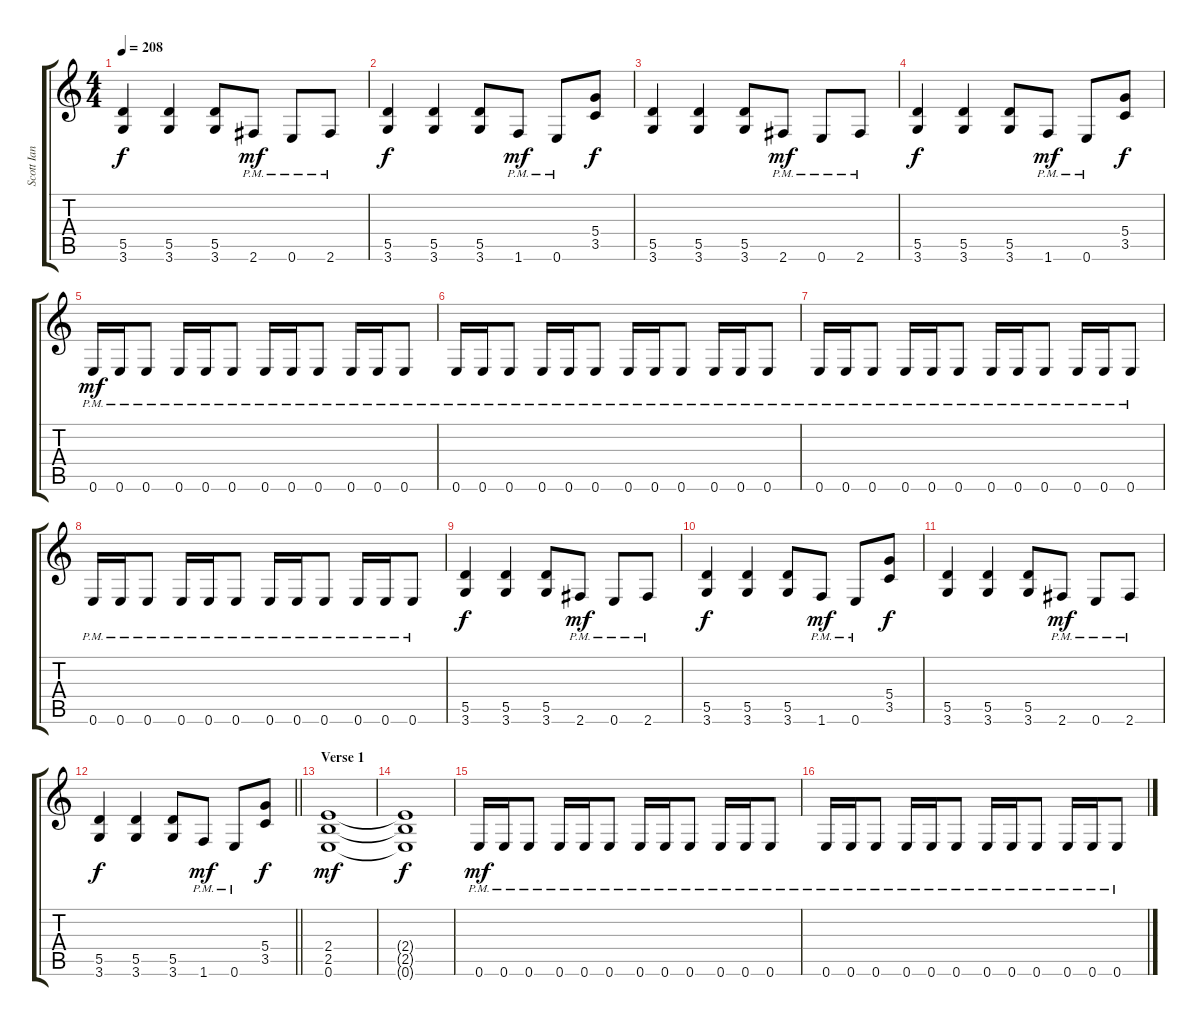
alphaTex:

\track ("Scott Ian" "Scott Ian") {instrument distortionguitar}
\staff {score tabs}
\tuning (E4 B3 G3 D3 A2 E2) {hide}
\ts (4 4)
\tempo 208
\clef g2
\ks c
(5.5 3.6).4{dy f} (5.5 3.6).4 (5.5 3.6).8 2.6{pm}.8{dy mf} 0.6{pm}.8 2.6{pm}.8 |
(5.5 3.6).4{dy f} (5.5 3.6).4 (5.5 3.6).8 1.6{pm}.8{dy mf} 0.6{pm}.8 (5.4 3.5).8{dy f} |
(5.5 3.6).4 (5.5 3.6).4 (5.5 3.6).8 2.6{pm}.8{dy mf} 0.6{pm}.8 2.6{pm}.8 |
(5.5 3.6).4{dy f} (5.5 3.6).4 (5.5 3.6).8 1.6{pm}.8{dy mf} 0.6{pm}.8 (5.4 3.5).8{dy f} |
0.6{pm}.16{dy mf} 0.6{pm}.16 0.6{pm}.8 0.6{pm}.16 0.6{pm}.16 0.6{pm}.8 0.6{pm}.16 0.6{pm}.16 0.6{pm}.8 0.6{pm}.16 0.6{pm}.16 0.6{pm}.8 |
0.6{pm}.16 0.6{pm}.16 0.6{pm}.8 0.6{pm}.16 0.6{pm}.16 0.6{pm}.8 0.6{pm}.16 0.6{pm}.16 0.6{pm}.8 0.6{pm}.16 0.6{pm}.16 0.6{pm}.8 |
0.6{pm}.16 0.6{pm}.16 0.6{pm}.8 0.6{pm}.16 0.6{pm}.16 0.6{pm}.8 0.6{pm}.16 0.6{pm}.16 0.6{pm}.8 0.6{pm}.16 0.6{pm}.16 0.6{pm}.8 |
0.6{pm}.16 0.6{pm}.16 0.6{pm}.8 0.6{pm}.16 0.6{pm}.16 0.6{pm}.8 0.6{pm}.16 0.6{pm}.16 0.6{pm}.8 0.6{pm}.16 0.6{pm}.16 0.6{pm}.8 |
(5.5 3.6).4{dy f} (5.5 3.6).4 (5.5 3.6).8 2.6{pm}.8{dy mf} 0.6{pm}.8 2.6{pm}.8 |
(5.5 3.6).4{dy f} (5.5 3.6).4 (5.5 3.6).8 1.6{pm}.8{dy mf} 0.6{pm}.8 (5.4 3.5).8{dy f} |
(5.5 3.6).4 (5.5 3.6).4 (5.5 3.6).8 2.6{pm}.8{dy mf} 0.6{pm}.8 2.6{pm}.8 |
\barLineRight lightlight
(5.5 3.6).4{dy f} (5.5 3.6).4 (5.5 3.6).8 1.6{pm}.8{dy mf} 0.6{pm}.8 (5.4 3.5).8{dy f} |
\section ("" "Verse 1")
(2.4 2.5 0.6).1{dy mf} |
(2.4{t} 2.5{t} 0.6{t}).1{dy f} |
0.6{pm}.16{dy mf} 0.6{pm}.16 0.6{pm}.8 0.6{pm}.16 0.6{pm}.16 0.6{pm}.8 0.6{pm}.16 0.6{pm}.16 0.6{pm}.8 0.6{pm}.16 0.6{pm}.16 0.6{pm}.8 |
0.6{pm}.16 0.6{pm}.16 0.6{pm}.8 0.6{pm}.16 0.6{pm}.16 0.6{pm}.8 0.6{pm}.16 0.6{pm}.16 0.6{pm}.8 0.6{pm}.16 0.6{pm}.16 0.6{pm}.8
